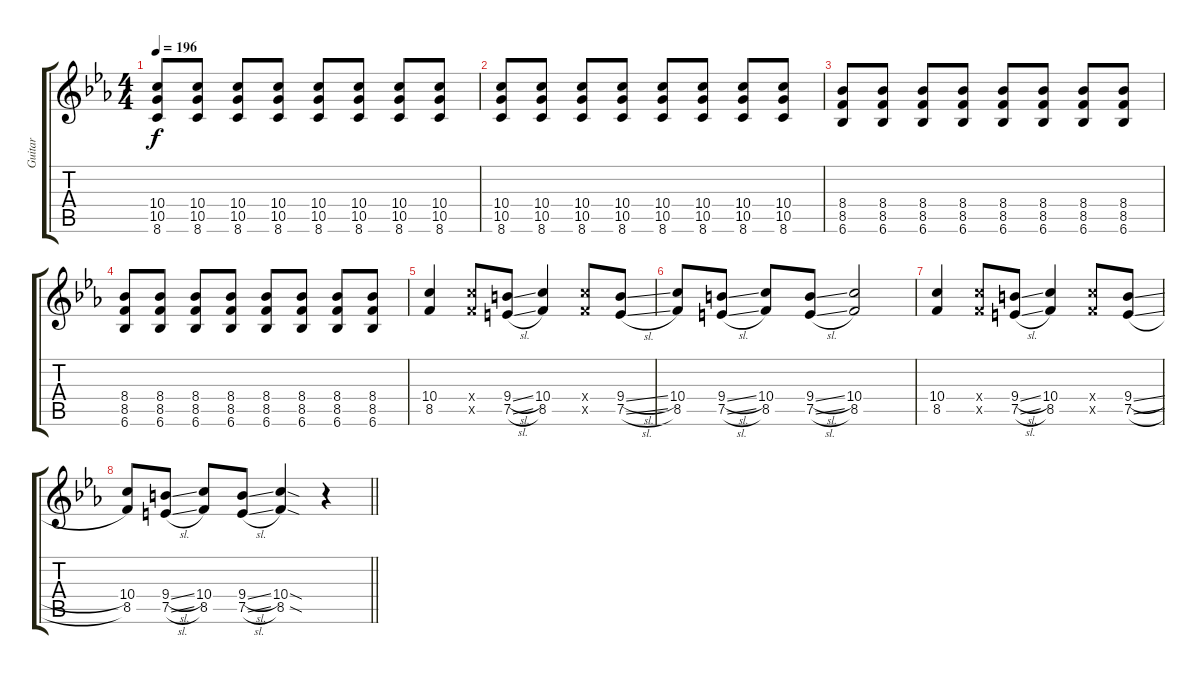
\track ("Guitar" "Guitar") {instrument overdrivenguitar}
\staff {score tabs}
\tuning (E4 B3 G3 D3 A2 E2) {hide}
\ts (4 4)
\tempo 196
\clef g2
\ks eb
(10.4 10.5 8.6).8{dy f} (10.4 10.5 8.6).8 (10.4 10.5 8.6).8 (10.4 10.5 8.6).8 (10.4 10.5 8.6).8 (10.4 10.5 8.6).8 (10.4 10.5 8.6).8 (10.4 10.5 8.6).8 |
(10.4 10.5 8.6).8 (10.4 10.5 8.6).8 (10.4 10.5 8.6).8 (10.4 10.5 8.6).8 (10.4 10.5 8.6).8 (10.4 10.5 8.6).8 (10.4 10.5 8.6).8 (10.4 10.5 8.6).8 |
(8.4 8.5 6.6).8 (8.4 8.5 6.6).8 (8.4 8.5 6.6).8 (8.4 8.5 6.6).8 (8.4 8.5 6.6).8 (8.4 8.5 6.6).8 (8.4 8.5 6.6).8 (8.4 8.5 6.6).8 |
(8.4 8.5 6.6).8 (8.4 8.5 6.6).8 (8.4 8.5 6.6).8 (8.4 8.5 6.6).8 (8.4 8.5 6.6).8 (8.4 8.5 6.6).8 (8.4 8.5 6.6).8 (8.4 8.5 6.6).8 |
(10.4 8.5).4 (10.4{x} 8.5{x}).8 (9.4{sl} 7.5{sl}).8 (10.4 8.5).4 (10.4{x} 8.5{x}).8 (9.4{sl} 7.5{sl}).8 |
(10.4 8.5).8 (9.4{sl} 7.5{sl}).8 (10.4 8.5).8 (9.4{sl} 7.5{sl}).8 (10.4 8.5).2 |
(10.4 8.5).4 (10.4{x} 8.5{x}).8 (9.4{sl} 7.5{sl}).8 (10.4 8.5).4 (10.4{x} 8.5{x}).8 (9.4{sl} 7.5{sl}).8 |
\barLineRight lightlight
(10.4 8.5).8 (9.4{sl} 7.5{sl}).8 (10.4 8.5).8 (9.4{sl} 7.5{sl}).8 (10.4{sod} 8.5{sod}).4 r.4
